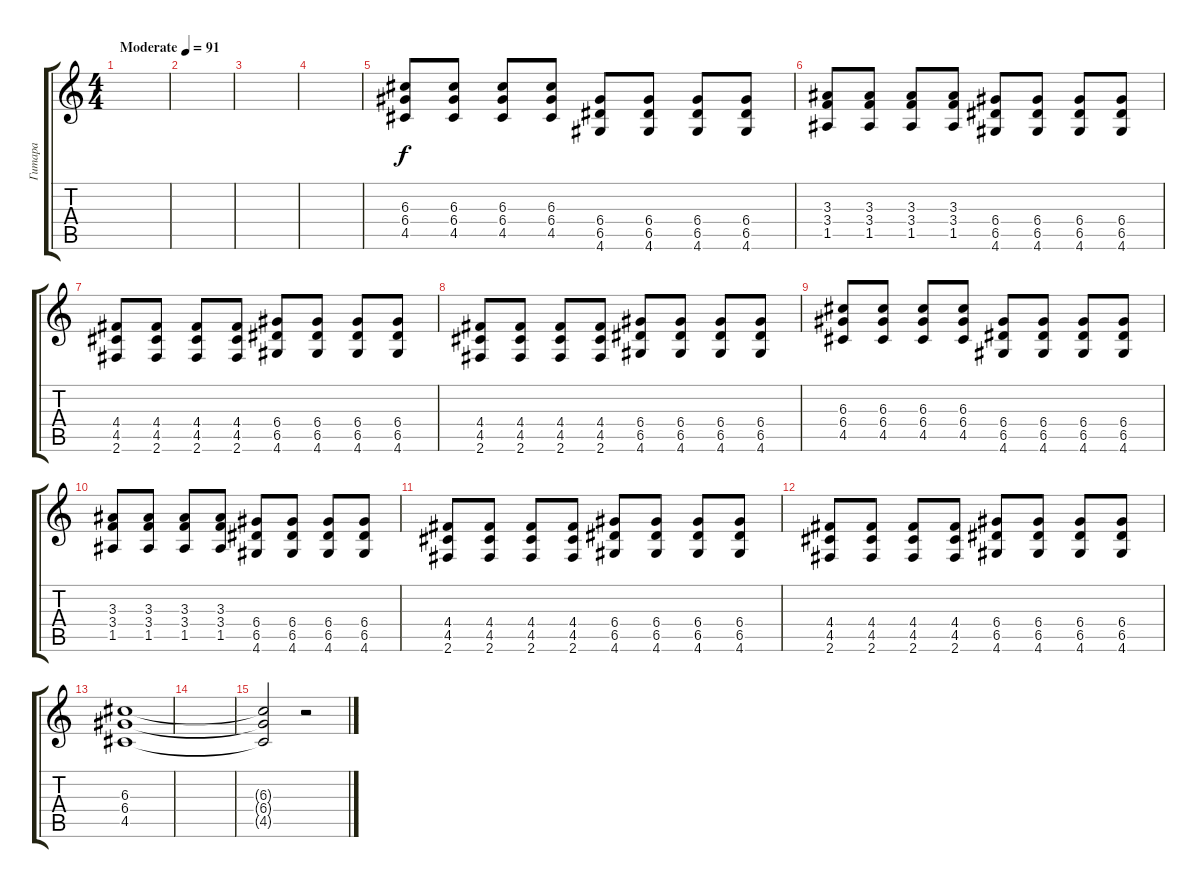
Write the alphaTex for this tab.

\track ("Гитара" "Гитара") {instrument distortionguitar}
\staff {score tabs}
\tuning (E4 B3 G3 D3 A2 E2) {hide}
\ts (4 4)
\tempo (91 "Moderate")
\clef g2
\ks c
|
|
|
|
(6.3 6.4 4.5).8 (6.3 6.4 4.5).8 (6.3 6.4 4.5).8 (6.3 6.4 4.5).8 (6.4 6.5 4.6).8 (6.4 6.5 4.6).8 (6.4 6.5 4.6).8 (6.4 6.5 4.6).8 |
(3.3 3.4 1.5).8 (3.3 3.4 1.5).8 (3.3 3.4 1.5).8 (3.3 3.4 1.5).8 (6.4 6.5 4.6).8 (6.4 6.5 4.6).8 (6.4 6.5 4.6).8 (6.4 6.5 4.6).8 |
(4.4 4.5 2.6).8 (4.4 4.5 2.6).8 (4.4 4.5 2.6).8 (4.4 4.5 2.6).8 (6.4 6.5 4.6).8 (6.4 6.5 4.6).8 (6.4 6.5 4.6).8 (6.4 6.5 4.6).8 |
(4.4 4.5 2.6).8 (4.4 4.5 2.6).8 (4.4 4.5 2.6).8 (4.4 4.5 2.6).8 (6.4 6.5 4.6).8 (6.4 6.5 4.6).8 (6.4 6.5 4.6).8 (6.4 6.5 4.6).8 |
(6.3 6.4 4.5).8 (6.3 6.4 4.5).8 (6.3 6.4 4.5).8 (6.3 6.4 4.5).8 (6.4 6.5 4.6).8 (6.4 6.5 4.6).8 (6.4 6.5 4.6).8 (6.4 6.5 4.6).8 |
(3.3 3.4 1.5).8 (3.3 3.4 1.5).8 (3.3 3.4 1.5).8 (3.3 3.4 1.5).8 (6.4 6.5 4.6).8 (6.4 6.5 4.6).8 (6.4 6.5 4.6).8 (6.4 6.5 4.6).8 |
(4.4 4.5 2.6).8 (4.4 4.5 2.6).8 (4.4 4.5 2.6).8 (4.4 4.5 2.6).8 (6.4 6.5 4.6).8 (6.4 6.5 4.6).8 (6.4 6.5 4.6).8 (6.4 6.5 4.6).8 |
(4.4 4.5 2.6).8 (4.4 4.5 2.6).8 (4.4 4.5 2.6).8 (4.4 4.5 2.6).8 (6.4 6.5 4.6).8 (6.4 6.5 4.6).8 (6.4 6.5 4.6).8 (6.4 6.5 4.6).8 |
(6.3 6.4 4.5).1{volume 6} |
|
(6.3{t} 6.4{t} 4.5{t}).2 r.2
